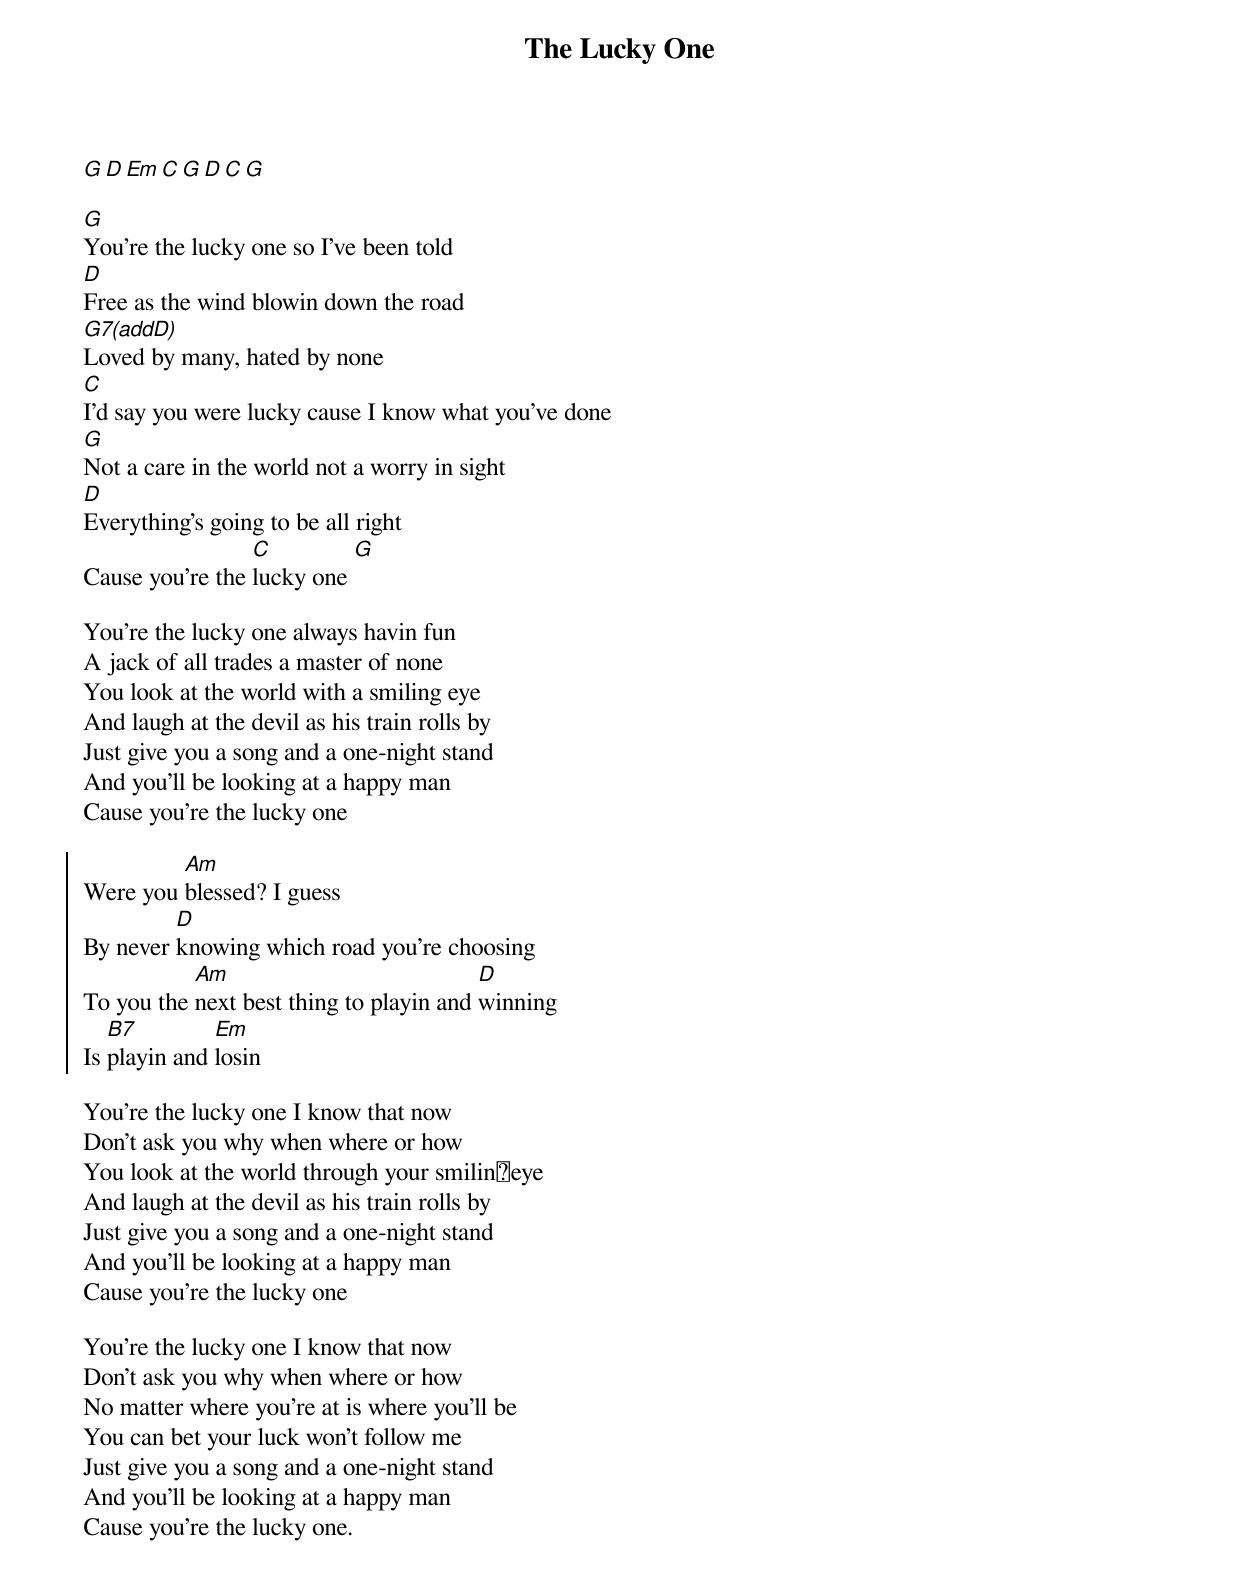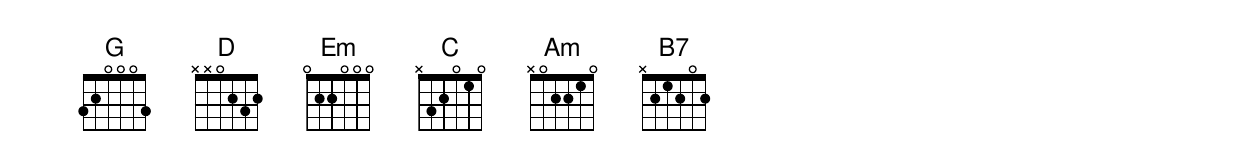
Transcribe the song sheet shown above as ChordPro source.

{title: The Lucky One}

[G][D][Em][C][G][D][C][G]

[G]You're the lucky one so I've been told
[D]Free as the wind blowin down the road
[G7(addD)]Loved by many, hated by none
[C]I'd say you were lucky cause I know what you've done
[G]Not a care in the world not a worry in sight
[D]Everything's going to be all right
Cause you're the [C]lucky one [G]

You're the lucky one always havin fun
A jack of all trades a master of none
You look at the world with a smiling eye
And laugh at the devil as his train rolls by
Just give you a song and a one-night stand
And you'll be looking at a happy man
Cause you're the lucky one

{start_of_chorus}
Were you [Am]blessed? I guess
By never [D]knowing which road you're choosing
To you the [Am]next best thing to playin and [D]winning
Is [B7]playin and [Em]losin
{end_of_chorus}

You're the lucky one I know that now
Don't ask you why when where or how
You look at the world through your smilineye
And laugh at the devil as his train rolls by
Just give you a song and a one-night stand
And you'll be looking at a happy man
Cause you're the lucky one

You're the lucky one I know that now
Don't ask you why when where or how
No matter where you're at is where you'll be
You can bet your luck won't follow me
Just give you a song and a one-night stand
And you'll be looking at a happy man
Cause you're the lucky one.
